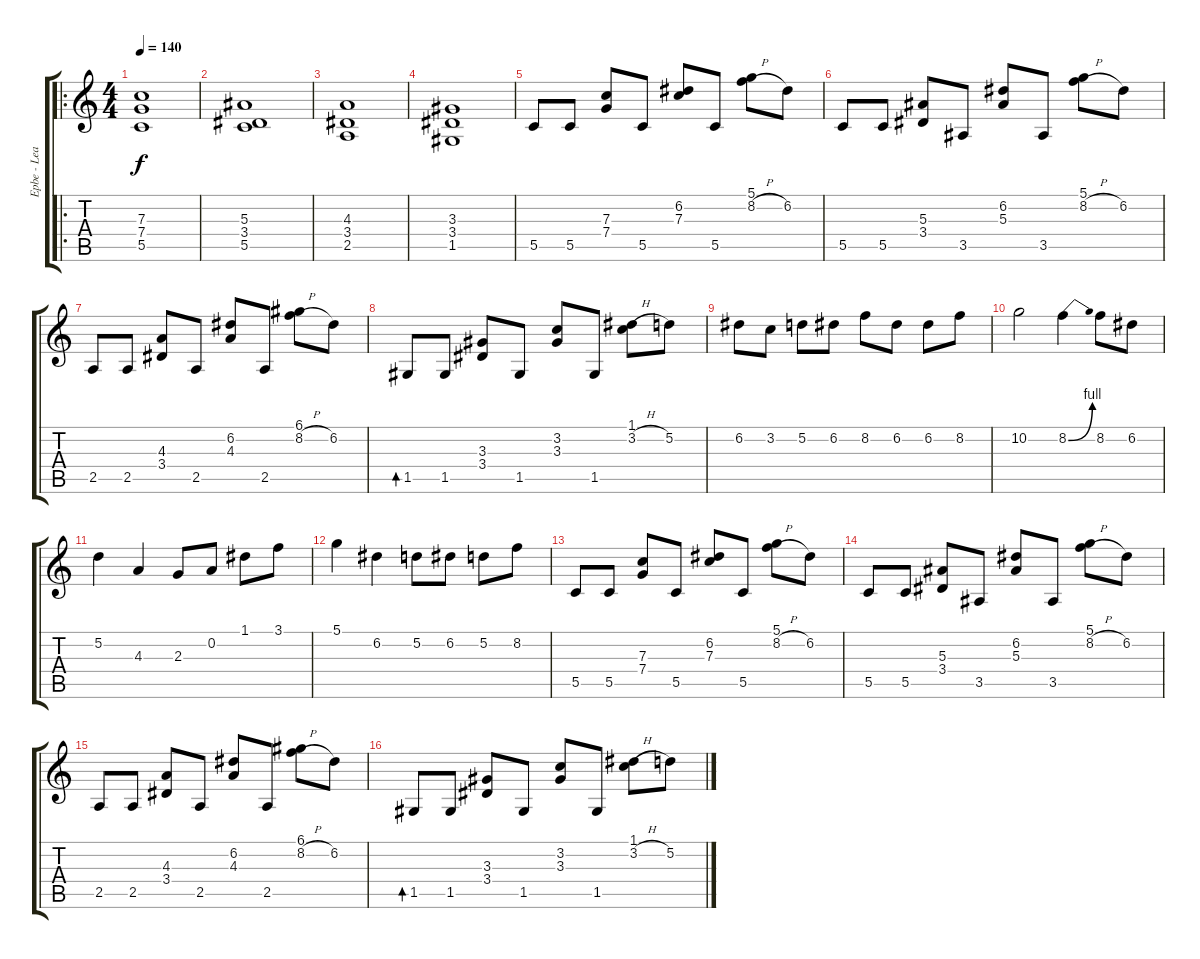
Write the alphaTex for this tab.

\track ("Epbe - Lead/Rhythm" "Epbe - Lea") {instrument overdrivenguitar}
\staff {score tabs}
\tuning (D4 A3 F3 C3 G2 D2) {hide}
\ro
\ts (4 4)
\tempo 140
\clef g2
\ks c
(7.3 7.4 5.5).1{dy f instrument overdrivenguitar} |
(5.3 3.4 5.5).1 |
(4.3 3.4 2.5).1 |
(3.3 3.4 1.5).1 |
5.5.8{instrument overdrivenguitar} 5.5.8 (7.3 7.4).8 5.5.8 (6.2 7.3).8 5.5.8 (5.1 8.2{h}).8 6.2.8 |
5.5.8 5.5.8 (5.3 3.4).8 3.5.8 (6.2 5.3).8 3.5.8 (5.1 8.2{h}).8 6.2.8 |
2.5.8 2.5.8 (4.3 3.4).8 2.5.8 (6.2 4.3).8 2.5.8 (6.1 8.2{h}).8 6.2.8 |
1.5.8{bd 60} 1.5.8 (3.3 3.4).8 1.5.8 (3.2 3.3).8 1.5.8 (1.1 3.2{h}).8 5.2.8 |
6.2.8 3.2.8 5.2.8 6.2.8 8.2.8 6.2.8 6.2.8 8.2.8 |
10.2.2 8.2{be (bend 0 0 60 4)}.4 8.2.8 6.2.8 |
5.2.4 4.3.4 2.3.8 0.2.8 1.1.8 3.1.8 |
5.1.4 6.2.4 5.2.8 6.2.8 5.2.8 8.2.8 |
5.5.8 5.5.8 (7.3 7.4).8 5.5.8 (6.2 7.3).8 5.5.8 (5.1 8.2{h}).8 6.2.8 |
5.5.8 5.5.8 (5.3 3.4).8 3.5.8 (6.2 5.3).8 3.5.8 (5.1 8.2{h}).8 6.2.8 |
2.5.8 2.5.8 (4.3 3.4).8 2.5.8 (6.2 4.3).8 2.5.8 (6.1 8.2{h}).8 6.2.8 |
1.5.8{bd 60} 1.5.8 (3.3 3.4).8 1.5.8 (3.2 3.3).8 1.5.8 (1.1 3.2{h}).8 5.2.8
